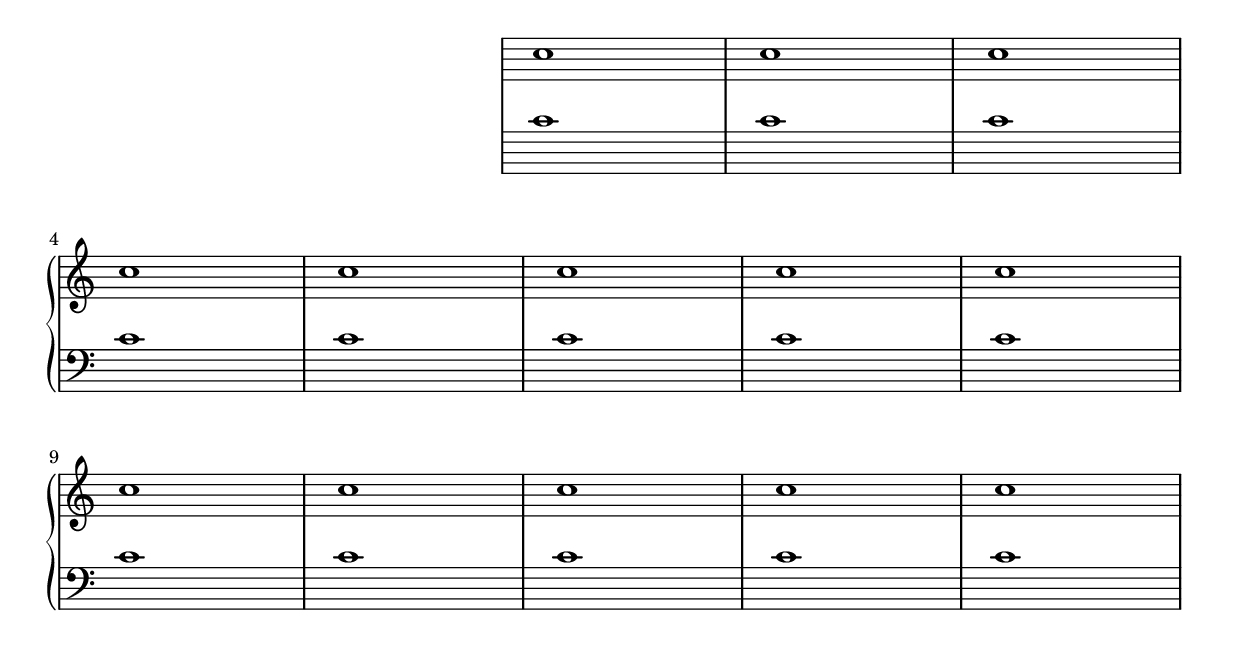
%% DO NOT EDIT this file manually; it is automatically
%% generated from LSR http://lsr.di.unimi.it
%% Make any changes in LSR itself, or in Documentation/snippets/new/ ,
%% and then run scripts/auxiliar/makelsr.py
%%
%% This file is in the public domain.
\version "2.18.0"

\header {
  lsrtags = "keyboards, staff-notation, tweaks-and-overrides"

  texidoc = "
This snippet removes the first brace from a @code{PianoStaff} or a
@code{GrandStaff}. It may be useful when cutting and pasting the
engraved image into existing music.

It uses @code{\\alterBroken}.

"
  doctitle = "Removing brace on first line of piano score"
} % begin verbatim

someMusic =  {
  \once \override Staff.Clef.stencil = ##f
  \once \override Staff.TimeSignature.stencil = ##f
  \repeat unfold 3 c1 \break
  \repeat unfold 5 c1 \break
  \repeat unfold 5 c1
}

\score {
  \new PianoStaff
  <<
    \new Staff = "right" \relative c'' \someMusic
    \new Staff = "left" \relative c' { \clef F \someMusic }
  >>
  \layout {
    indent=75
    \context {
      \PianoStaff
      \alterBroken transparent #'(#t) SystemStartBrace
    }
  }
}
